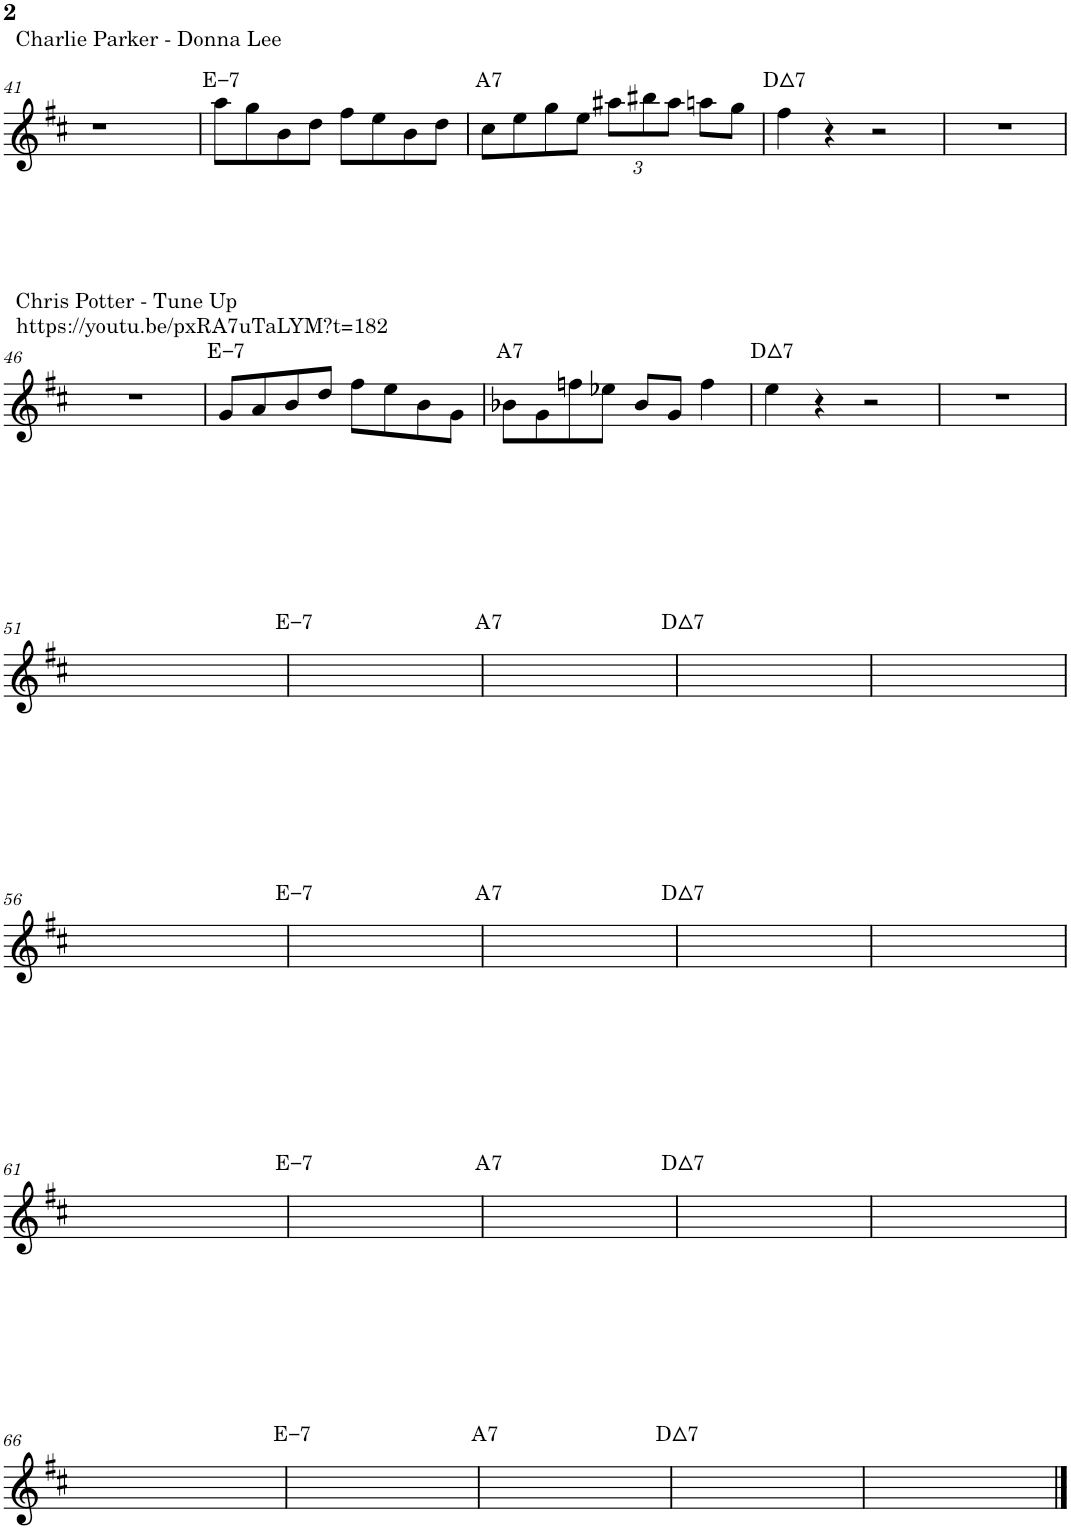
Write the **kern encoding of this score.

**kern	**harte
*part1	*part1
*staff1	*
*I"Tenor Saxophone	*
*I'T. Sax.	*
!!LO:PB:g=z
*clefG2	*
*Trd8c14	*
*k[f#c#]	*
*M4/4	*
=41	=41
!LO:TX:a:t=Charlie Parker - Donna Lee	!
1r	.
=42	=42
!	!LO:H:kt=7
8aa\L	E:min7
8gg\	.
8b\	.
8dd\J	.
8ff#\L	.
8ee\	.
8b\	.
8dd\J	.
=43	=43
!	!LO:H:kt=7
8cc#\L	A:7
8ee\	.
8gg\	.
8ee\J	.
*Xbrackettup	*
12aa#X\L	.
12bb#X\	.
12aa#\J	.
8aan\L	.
8gg\J	.
=44	=44
!	!LO:H:kt=7
4ff#\	D:maj7
4r	.
2r	.
=45	=45
1r	.
!!LO:LB:g=z
=46	=46
!LO:TX:a:t=Chris Potter - Tune Up	!
!LO:TX:a:t=https&colon;//youtu.be/pxRA7uTaLYM?t=182	!
1r	.
=47	=47
!	!LO:H:kt=7
8g/L	E:min7
8a/	.
8b/	.
8dd/J	.
8ff#\L	.
8ee\	.
8b\	.
8g\J	.
=48	=48
!	!LO:H:kt=7
8b-X\L	A:7
8g\	.
8ffn\	.
8ee-X\J	.
8b-/L	.
8g/J	.
4ff\	.
=49	=49
!	!LO:H:kt=7
4ee\	D:maj7
4r	.
2r	.
=50	=50
1r	.
!!LO:LB:g=z
=51	=51
1ryy	.
=52	=52
!	!LO:H:kt=7
1ryy	E:min7
=53	=53
!	!LO:H:kt=7
1ryy	A:7
=54	=54
!	!LO:H:kt=7
1ryy	D:maj7
=55	=55
1ryy	.
!!LO:LB:g=z
=56	=56
1ryy	.
=57	=57
!	!LO:H:kt=7
1ryy	E:min7
=58	=58
!	!LO:H:kt=7
1ryy	A:7
=59	=59
!	!LO:H:kt=7
1ryy	D:maj7
=60	=60
1ryy	.
!!LO:LB:g=z
=61	=61
1ryy	.
=62	=62
!	!LO:H:kt=7
1ryy	E:min7
=63	=63
!	!LO:H:kt=7
1ryy	A:7
=64	=64
!	!LO:H:kt=7
1ryy	D:maj7
=65	=65
1ryy	.
!!LO:LB:g=z
=66	=66
1ryy	.
=67	=67
!	!LO:H:kt=7
1ryy	E:min7
=68	=68
!	!LO:H:kt=7
1ryy	A:7
=69	=69
!	!LO:H:kt=7
1ryy	D:maj7
=70	=70
1ryy	.
==	==
*-	*-
